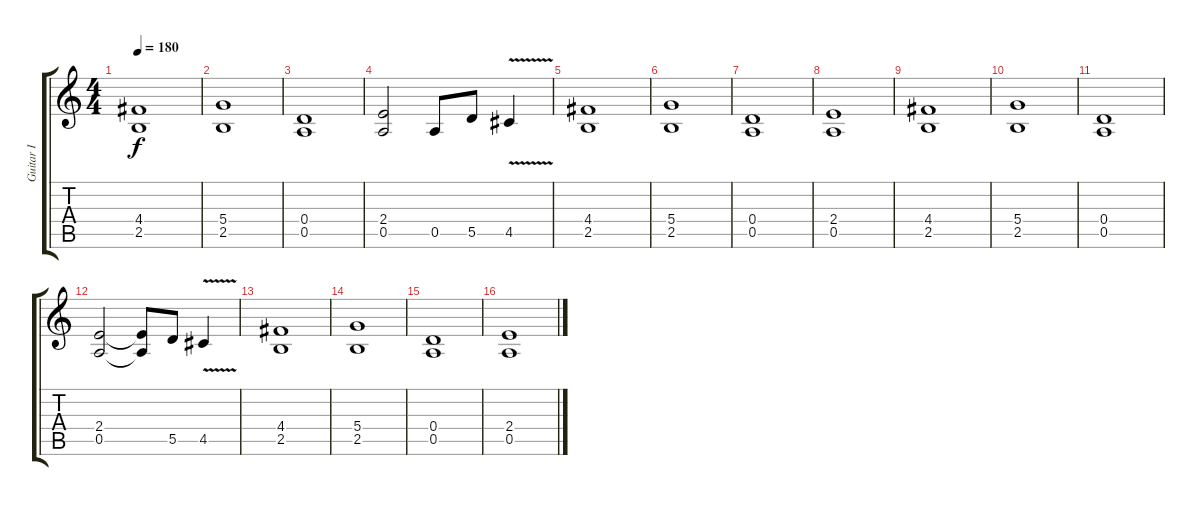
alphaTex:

\track ("Guitar I" "Guitar I") {instrument distortionguitar}
\staff {score tabs}
\tuning (E4 B3 G3 D3 A2 E2) {hide}
\ts (4 4)
\tempo 180
\clef g2
\ks c
(4.4 2.5).1{dy f} |
(5.4 2.5).1 |
(0.4 0.5).1 |
(2.4 0.5).2 0.5.8 5.5.8 4.5{v}.4 |
(4.4 2.5).1 |
(5.4 2.5).1 |
(0.4 0.5).1 |
(2.4 0.5).1 |
(4.4 2.5).1 |
(5.4 2.5).1 |
(0.4 0.5).1 |
(2.4 0.5).2 (2.4{t} 0.5{t}).8 5.5.8 4.5{v}.4 |
(4.4 2.5).1 |
(5.4 2.5).1 |
(0.4 0.5).1 |
(2.4 0.5).1
